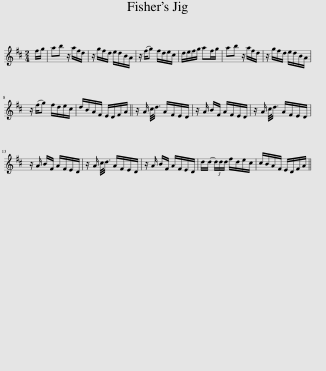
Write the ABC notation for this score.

X:1
L:1/8
M:2/4
I:linebreak $
K:D
V:1 treble
V:1
 f/g/ | ab z/ a/f/d/ | z/ g/f/d/ e/d/B/A/ | z/ (f/g) f/d/e/c/ | d/e/f/g/ af/g/ | %5
 ab z/ a/f/d/ | z/ g/f/d/ e/d/B/A/ |$ z/ (f/g) f/d/e/c/ | d/B/A/F/ E/D/F/A/ || z/ A/ c/<d/ A/F/E/D/ | %10
 z/ A/ B/F/ A/F/E/D/ | z/ A/ c/<d/ A/F/E/D/ |$ z/ A/ B/F/ A/F/E/D/ | z/ A/ c/<d/ A/F/E/D/ | z/ A/ B/F/ A/F/E/D/ | %15
 d/d/- (3d/d/d/ f/d/e/c/ | c/B/A/F/ E/D/F/A/ || %17
